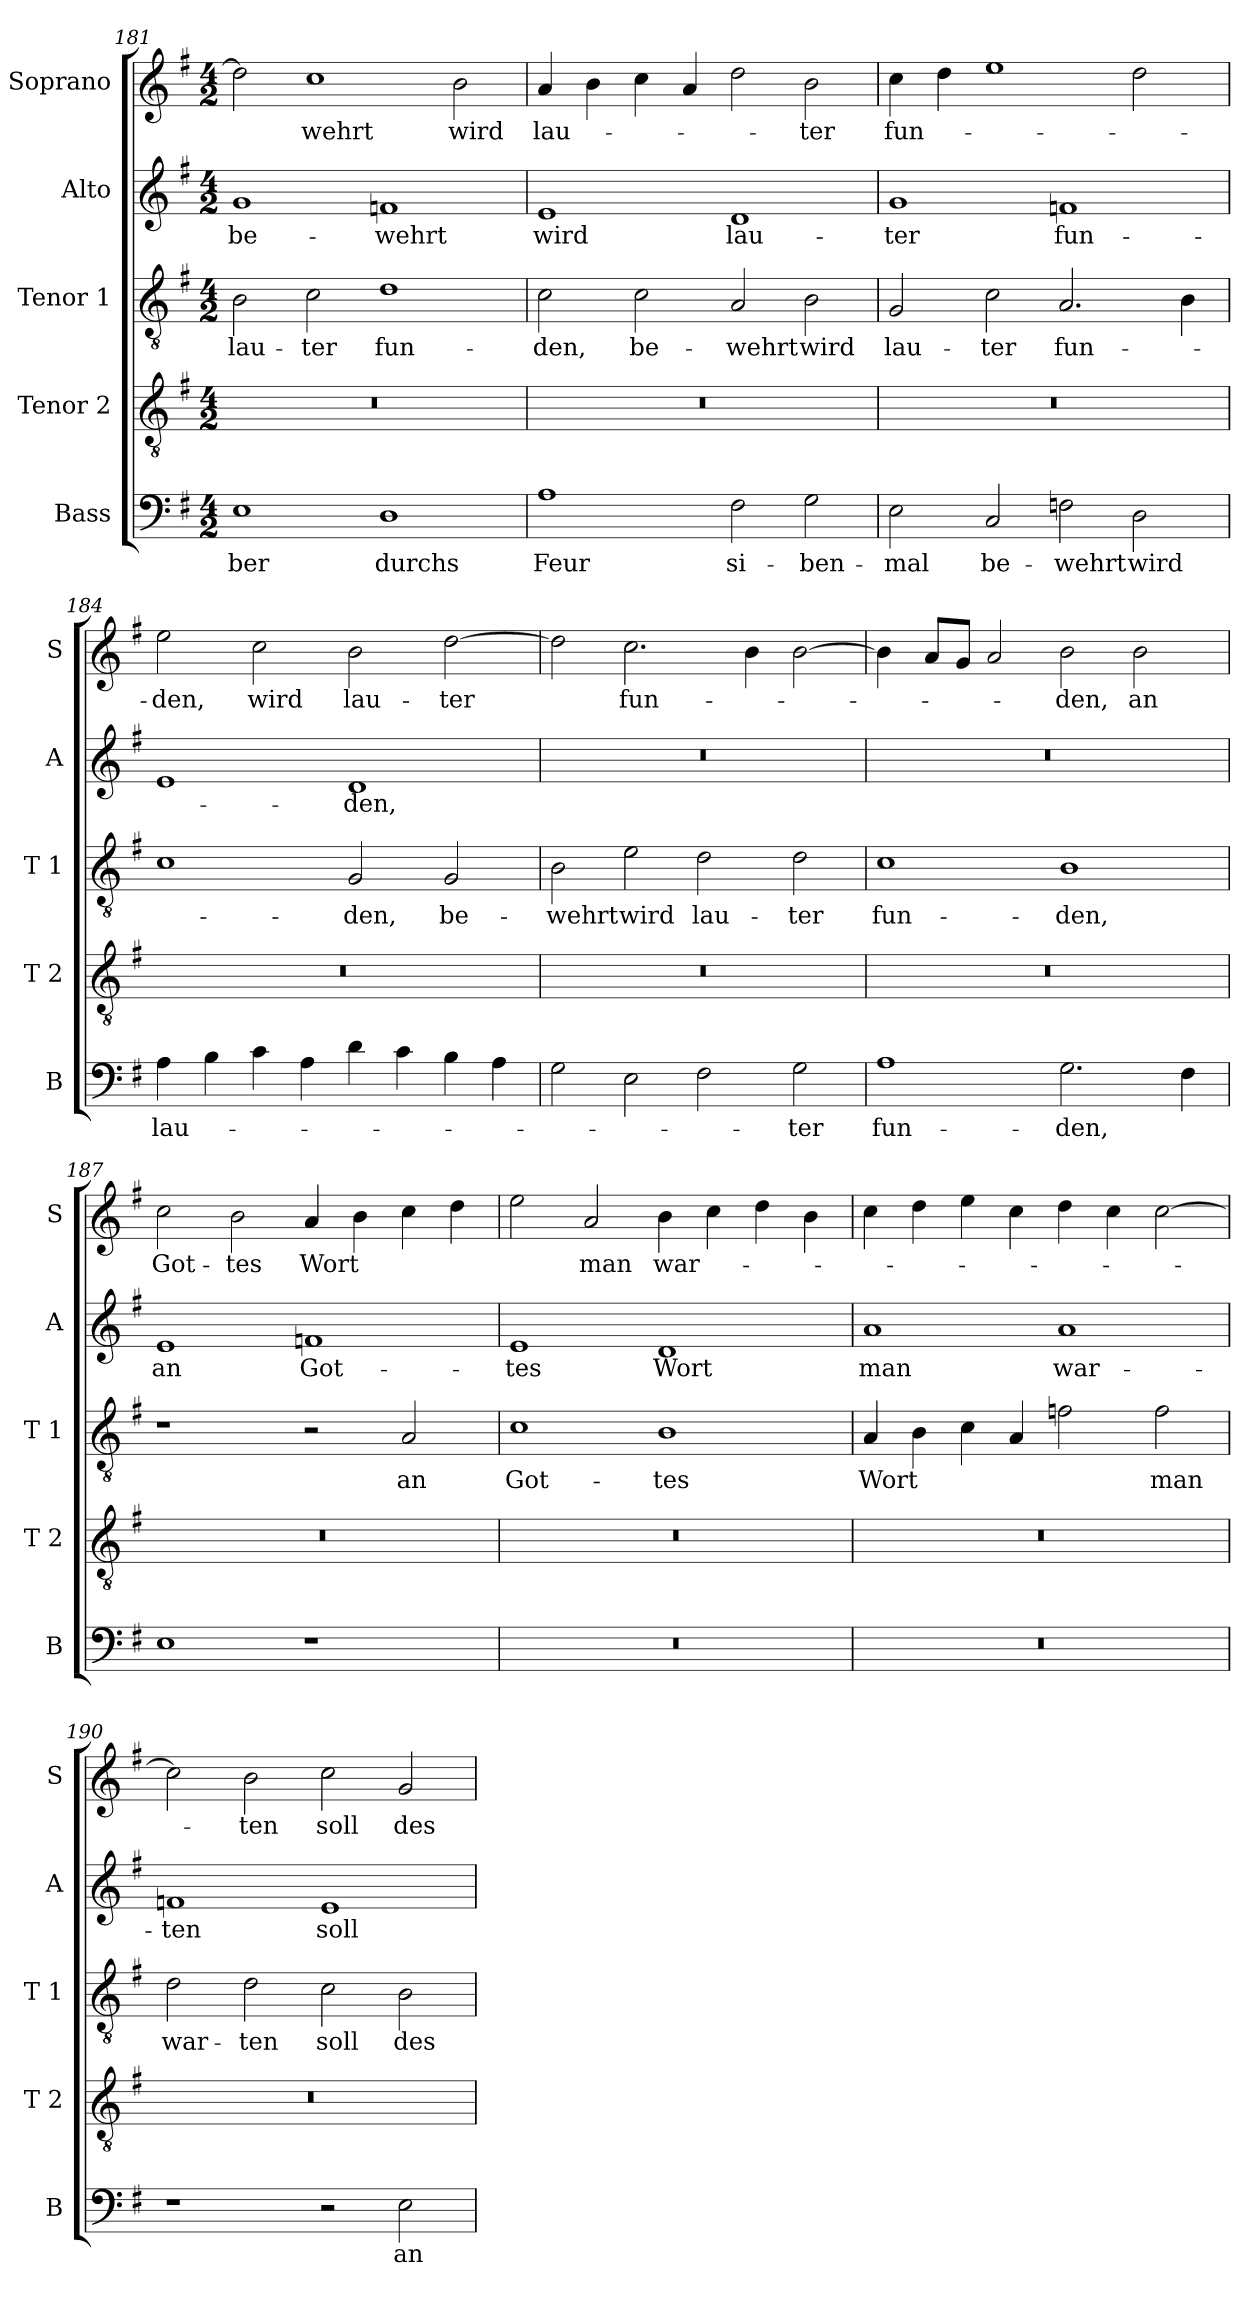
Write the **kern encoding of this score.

**kern	**text	**kern	**kern	**text	**kern	**text	**kern	**text
*part5	*part5	*part4	*part3	*part3	*part2	*part2	*part1	*part1
*staff5	*staff5	*staff4	*staff3	*staff3	*staff2	*staff2	*staff1	*staff1
*I"Bass	*	*I"Tenor 2	*I"Tenor 1	*	*I"Alto	*	*I"Soprano	*
*I'B	*	*I'T 2	*I'T 1	*	*I'A	*	*I'S	*
!!LO:LB:g=z
*clefF4	*	*clefGv2	*clefGv2	*	*clefG2	*	*clefG2	*
*k[f#]	*	*k[f#]	*k[f#]	*	*k[f#]	*	*k[f#]	*
*G:	*	*G:	*G:	*	*G:	*	*G:	*
*M4/2	*	*M4/2	*M4/2	*	*M4/2	*	*M4/2	*
=181	=181	=181	=181	=181	=181	=181	=181	=181
!	!LO:LY:b	!	!	!LO:LY:b	!	!LO:LY:b	!	!
1E	-ber	0r	2B\	lau-	1g	be-	2dd\]	.
!	!	!	!	!LO:LY:b	!	!	!	!LO:LY:b
.	.	.	2c\	-ter	.	.	1cc	-wehrt
!	!LO:LY:b	!	!	!LO:LY:b	!	!LO:LY:b	!	!
1D	durchs	.	1d	fun-	1fn	-wehrt	.	.
!	!	!	!	!	!	!	!	!LO:LY:b
.	.	.	.	.	.	.	2b\	wird
=182	=182	=182	=182	=182	=182	=182	=182	=182
!	!LO:LY:b	!	!	!LO:LY:b	!	!LO:LY:b	!	!LO:LY:b
1A	Feur	0r	2c\	-den,	1e	wird	4a/	lau-
.	.	.	.	.	.	.	4b\	.
!	!	!	!	!LO:LY:b	!	!	!	!
.	.	.	2c\	be-	.	.	4cc\	.
.	.	.	.	.	.	.	4a/	.
!	!LO:LY:b	!	!	!LO:LY:b	!	!LO:LY:b	!	!
2F#\	si-	.	2A/	-wehrt	1d	lau-	2dd\	.
!	!LO:LY:b	!	!	!LO:LY:b	!	!	!	!LO:LY:b
2G\	-ben-	.	2B\	wird	.	.	2b\	-ter
=183	=183	=183	=183	=183	=183	=183	=183	=183
!	!LO:LY:b	!	!	!LO:LY:b	!	!LO:LY:b	!	!LO:LY:b
2E\	-mal	0r	2G/	lau-	1g	-ter	4cc\	fun-
.	.	.	.	.	.	.	4dd\	.
!	!LO:LY:b	!	!	!LO:LY:b	!	!	!	!
2C/	be-	.	2c\	-ter	.	.	1ee	.
!	!LO:LY:b	!	!	!LO:LY:b	!	!LO:LY:b	!	!
2Fn\	-wehrt	.	2.A/	fun-	1fn	fun-	.	.
!	!LO:LY:b	!	!	!	!	!	!	!
2D\	wird	.	.	.	.	.	2dd\	.
.	.	.	4B\	.	.	.	.	.
=184	=184	=184	=184	=184	=184	=184	=184	=184
!	!LO:LY:b	!	!	!	!	!	!	!LO:LY:b
4A\	lau-	0r	1c	.	1e	.	2ee\	-den,
4B\	.	.	.	.	.	.	.	.
!	!	!	!	!	!	!	!	!LO:LY:b
4c\	.	.	.	.	.	.	2cc\	wird
4A\	.	.	.	.	.	.	.	.
!	!	!	!	!LO:LY:b	!	!LO:LY:b	!	!LO:LY:b
4d\	.	.	2G/	-den,	1d	-den,	2b\	lau-
4c\	.	.	.	.	.	.	.	.
!	!	!	!	!LO:LY:b	!	!	!	!LO:LY:b
4B\	.	.	2G/	be-	.	.	[2dd\	-ter
4A\	.	.	.	.	.	.	.	.
!!LO:LB:g=z
=185	=185	=185	=185	=185	=185	=185	=185	=185
!	!	!	!	!LO:LY:b	!	!	!	!
2G\	.	0r	2B\	-wehrt	0r	.	2dd\]	.
!	!	!	!	!LO:LY:b	!	!	!	!LO:LY:b
2E\	.	.	2e\	wird	.	.	2.cc\	fun-
!	!	!	!	!LO:LY:b	!	!	!	!
2F#\	.	.	2d\	lau-	.	.	.	.
.	.	.	.	.	.	.	4b\	.
!	!LO:LY:b	!	!	!LO:LY:b	!	!	!	!
2G\	-ter	.	2d\	-ter	.	.	[2b\	.
=186	=186	=186	=186	=186	=186	=186	=186	=186
!	!LO:LY:b	!	!	!LO:LY:b	!	!	!	!
1A	fun-	0r	1c	fun-	0r	.	4b\]	.
.	.	.	.	.	.	.	8a/L	.
.	.	.	.	.	.	.	8g/J	.
.	.	.	.	.	.	.	2a/	.
!	!LO:LY:b	!	!	!LO:LY:b	!	!	!	!LO:LY:b
2.G\	-den,	.	1B	-den,	.	.	2b\	-den,
!	!	!	!	!	!	!	!	!LO:LY:b
.	.	.	.	.	.	.	2b\	an
4F#\	.	.	.	.	.	.	.	.
=187	=187	=187	=187	=187	=187	=187	=187	=187
!	!	!	!	!	!	!LO:LY:b	!	!LO:LY:b
1E	.	0r	1r	.	1e	an	2cc\	Got-
!	!	!	!	!	!	!	!	!LO:LY:b
.	.	.	.	.	.	.	2b\	-tes
!	!	!	!	!	!	!LO:LY:b	!	!LO:LY:b
1r	.	.	2r	.	1fn	Got-	4a/	Wort
.	.	.	.	.	.	.	4b\	.
!	!	!	!	!LO:LY:b	!	!	!	!
.	.	.	2A/	an	.	.	4cc\	.
.	.	.	.	.	.	.	4dd\	.
=188	=188	=188	=188	=188	=188	=188	=188	=188
!	!	!	!	!LO:LY:b	!	!LO:LY:b	!	!
0r	.	0r	1c	Got-	1e	-tes	2ee\	.
!	!	!	!	!	!	!	!	!LO:LY:b
.	.	.	.	.	.	.	2a/	man
!	!	!	!	!LO:LY:b	!	!LO:LY:b	!	!LO:LY:b
.	.	.	1B	-tes	1d	Wort	4b\	war-
.	.	.	.	.	.	.	4cc\	.
.	.	.	.	.	.	.	4dd\	.
.	.	.	.	.	.	.	4b\	.
!!LO:LB:g=z
=189	=189	=189	=189	=189	=189	=189	=189	=189
!	!	!	!	!LO:LY:b	!	!LO:LY:b	!	!
0r	.	0r	4A/	Wort	1a	man	4cc\	.
.	.	.	4B\	.	.	.	4dd\	.
.	.	.	4c\	.	.	.	4ee\	.
.	.	.	4A/	.	.	.	4cc\	.
!	!	!	!	!	!	!LO:LY:b	!	!
.	.	.	2fn\	.	1a	war-	4dd\	.
.	.	.	.	.	.	.	4cc\	.
!	!	!	!	!LO:LY:b	!	!	!	!
.	.	.	2f\	man	.	.	[2cc\	.
=190	=190	=190	=190	=190	=190	=190	=190	=190
!	!	!	!	!LO:LY:b	!	!LO:LY:b	!	!
1r	.	0r	2d\	war-	1fn	-ten	2cc\]	.
!	!	!	!	!LO:LY:b	!	!	!	!LO:LY:b
.	.	.	2d\	-ten	.	.	2b\	-ten
!	!	!	!	!LO:LY:b	!	!LO:LY:b	!	!LO:LY:b
2r	.	.	2c\	soll	1e	soll	2cc\	soll
!	!LO:LY:b	!	!	!LO:LY:b	!	!	!	!LO:LY:b
2E\	an	.	2B\	des-	.	.	2g/	des-
=	=	=	=	=	=	=	=	=
*-	*-	*-	*-	*-	*-	*-	*-	*-
